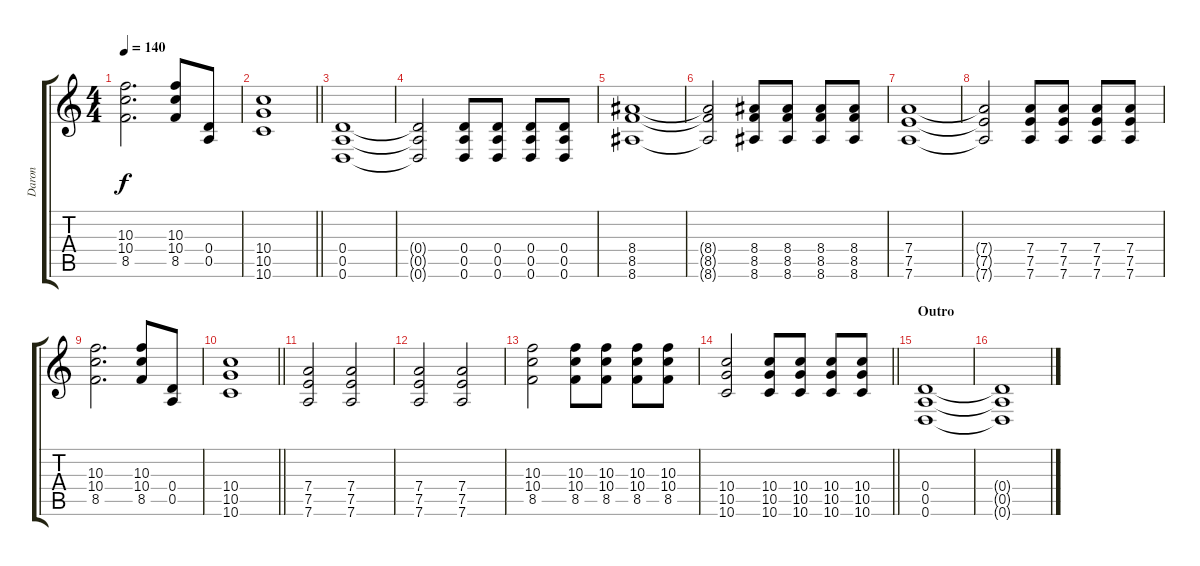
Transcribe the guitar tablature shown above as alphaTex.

\track ("Daron" "Daron") {instrument overdrivenguitar}
\staff {score tabs}
\tuning (E4 B3 G3 D3 A2 D2) {hide}
\ts (4 4)
\tempo 140
\clef g2
\ks c
(10.3 10.4 8.5).2{d dy f} (10.3 10.4 8.5).8 (0.4 0.5).8 |
\barLineRight lightlight
(10.4 10.5 10.6).1 |
(0.4 0.5 0.6).1 |
(0.4{t} 0.5{t} 0.6{t}).2 (0.4 0.5 0.6).8 (0.4 0.5 0.6).8 (0.4 0.5 0.6).8 (0.4 0.5 0.6).8 |
(8.4 8.5 8.6).1 |
(8.4{t} 8.5{t} 8.6{t}).2 (8.4 8.5 8.6).8 (8.4 8.5 8.6).8 (8.4 8.5 8.6).8 (8.4 8.5 8.6).8 |
(7.4 7.5 7.6).1 |
(7.4{t} 7.5{t} 7.6{t}).2 (7.4 7.5 7.6).8 (7.4 7.5 7.6).8 (7.4 7.5 7.6).8 (7.4 7.5 7.6).8 |
(10.3 10.4 8.5).2{d} (10.3 10.4 8.5).8 (0.4 0.5).8 |
\barLineRight lightlight
(10.4 10.5 10.6).1 |
(7.4 7.5 7.6).2 (7.4 7.5 7.6).2 |
(7.4 7.5 7.6).2 (7.4 7.5 7.6).2 |
(10.3 10.4 8.5).2 (10.3 10.4 8.5).8 (10.3 10.4 8.5).8 (10.3 10.4 8.5).8 (10.3 10.4 8.5).8 |
\barLineRight lightlight
(10.4 10.5 10.6).2 (10.4 10.5 10.6).8 (10.4 10.5 10.6).8 (10.4 10.5 10.6).8 (10.4 10.5 10.6).8 |
\section ("" "Outro")
(0.4 0.5 0.6).1 |
(0.4{t} 0.5{t} 0.6{t}).1
